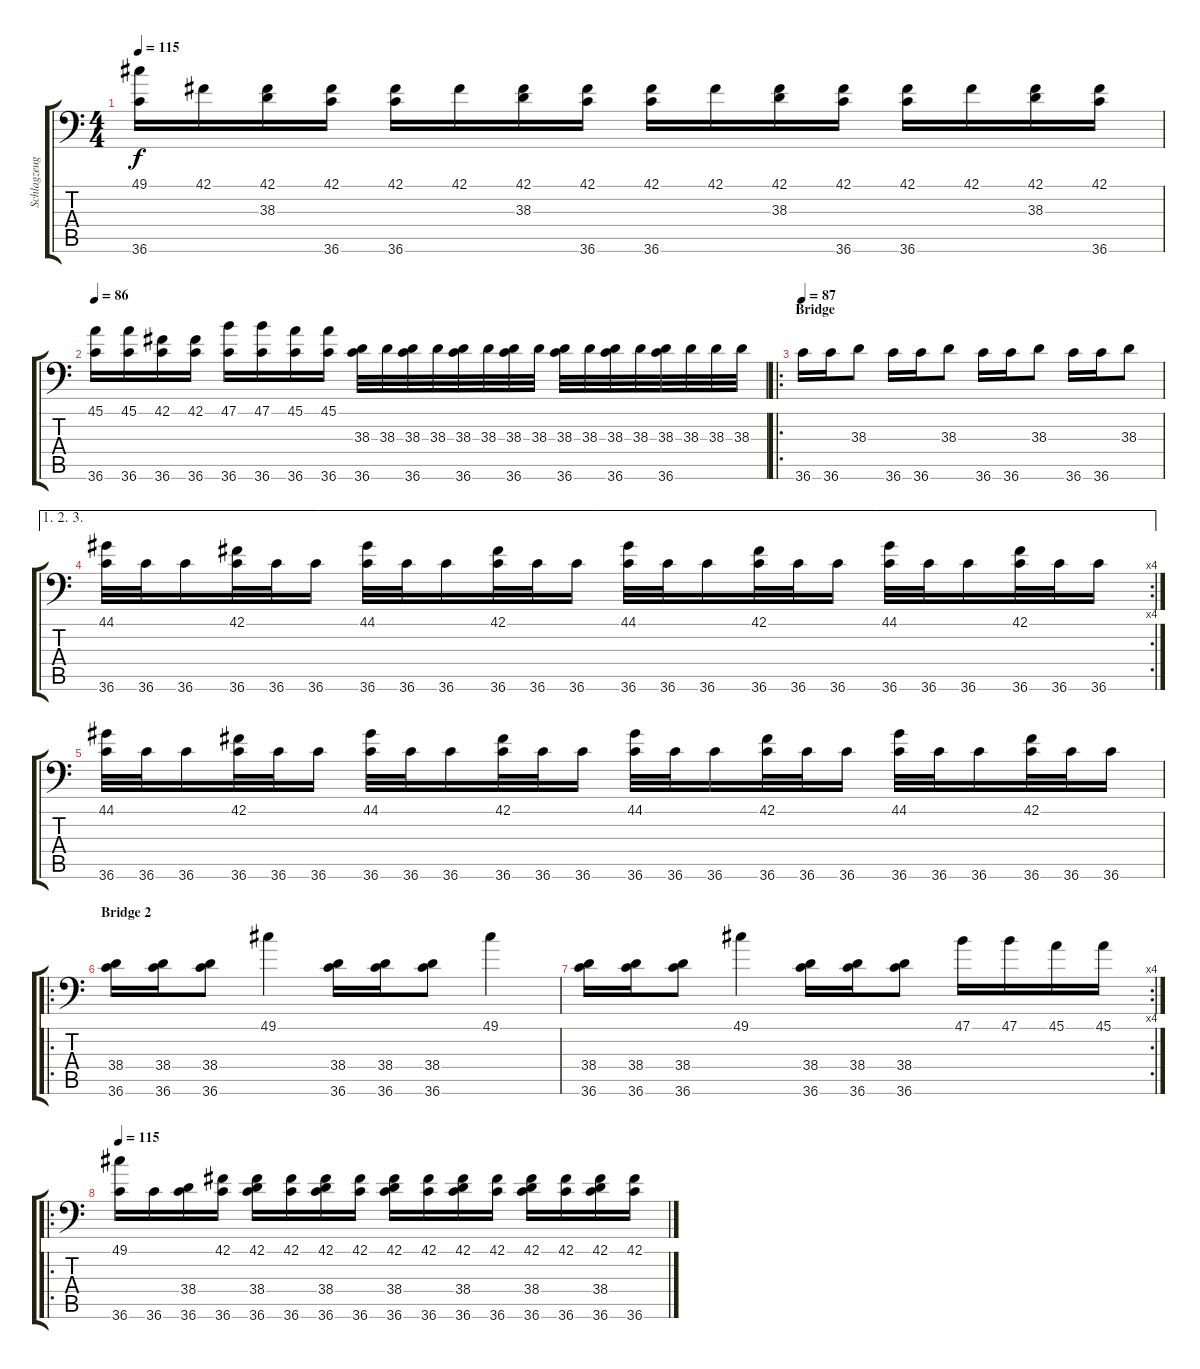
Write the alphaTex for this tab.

\track ("Schlagzeug" "Schlagzeug") {instrument acousticgrandpiano}
\staff {score tabs}
\tuning (C-1 C-1 C-1 C-1 C-1 C-1) {hide}
\ts (4 4)
\tempo 115
\clef f4
\ks c
(49.1 36.6).16{dy f} 42.1.16 (42.1 38.3).16 (42.1 36.6).16 (42.1 36.6).16 42.1.16 (42.1 38.3).16 (42.1 36.6).16 (42.1 36.6).16 42.1.16 (42.1 38.3).16 (42.1 36.6).16 (42.1 36.6).16 42.1.16 (42.1 38.3).16 (42.1 36.6).16 |
\tempo 86
(45.1 36.6).16 (45.1 36.6).16 (42.1 36.6).16 (42.1 36.6).16 (47.1 36.6).16 (47.1 36.6).16 (45.1 36.6).16 (45.1 36.6).16 (38.3 36.6).32 38.3.32 (38.3 36.6).32 38.3.32 (38.3 36.6).32 38.3.32 (38.3 36.6).32 38.3.32 (38.3 36.6).32 38.3.32 (38.3 36.6).32 38.3.32 (38.3 36.6).32 38.3.32 38.3.32 38.3.32 |
\ro
\section ("" "Bridge")
\tempo 87
36.6.16 36.6.16 38.3.8 36.6.16 36.6.16 38.3.8 36.6.16 36.6.16 38.3.8 36.6.16 36.6.16 38.3.8 |
\ae (1 2 3)
\rc 4
(44.1 36.6).32 36.6.32 36.6.16 (42.1 36.6).32 36.6.32 36.6.16 (44.1 36.6).32 36.6.32 36.6.16 (42.1 36.6).32 36.6.32 36.6.16 (44.1 36.6).32 36.6.32 36.6.16 (42.1 36.6).32 36.6.32 36.6.16 (44.1 36.6).32 36.6.32 36.6.16 (42.1 36.6).32 36.6.32 36.6.16 |
(44.1 36.6).32 36.6.32 36.6.16 (42.1 36.6).32 36.6.32 36.6.16 (44.1 36.6).32 36.6.32 36.6.16 (42.1 36.6).32 36.6.32 36.6.16 (44.1 36.6).32 36.6.32 36.6.16 (42.1 36.6).32 36.6.32 36.6.16 (44.1 36.6).32 36.6.32 36.6.16 (42.1 36.6).32 36.6.32 36.6.16 |
\ro
\section ("" "Bridge 2")
(38.4 36.6).16 (38.4 36.6).16 (38.4 36.6).8 49.1.4 (38.4 36.6).16 (38.4 36.6).16 (38.4 36.6).8 49.1.4 |
\rc 4
(38.4 36.6).16 (38.4 36.6).16 (38.4 36.6).8 49.1.4 (38.4 36.6).16 (38.4 36.6).16 (38.4 36.6).8 47.1.16 47.1.16 45.1.16 45.1.16 |
\ro
\tempo 115
(49.1 36.6).16 36.6.16 (38.4 36.6).16 (42.1 36.6).16 (42.1 38.4 36.6).16 (42.1 36.6).16 (42.1 38.4 36.6).16 (42.1 36.6).16 (42.1 38.4 36.6).16 (42.1 36.6).16 (42.1 38.4 36.6).16 (42.1 36.6).16 (42.1 38.4 36.6).16 (42.1 36.6).16 (42.1 38.4 36.6).16 (42.1 36.6).16
